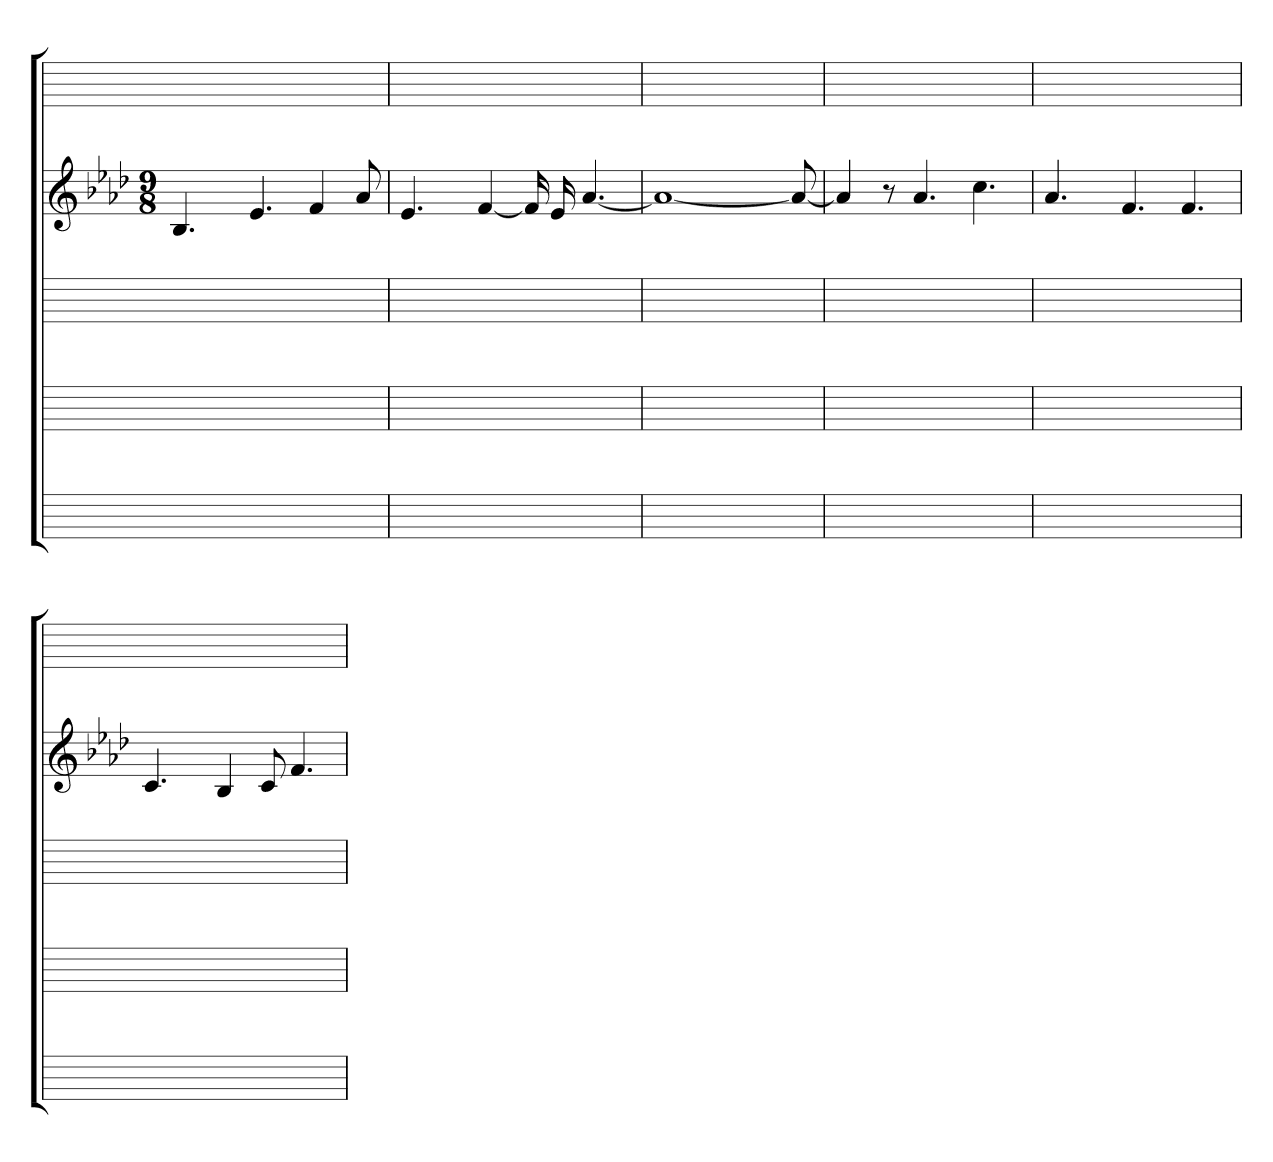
**kern	**kern	**kern	**kern	**kern
*part5	*part4	*part3	*part2	*part1
*staff5	*staff4	*staff3	*staff2	*staff1
*	*	*	*clefG2	*
*	*	*	*k[b-e-a-d-]	*
*	*	*	*M9/8	*
=	=	=	=	=
4ryy	4ryy	4ryy	4.B-	4ryy
2..ryy	2..ryy	2..ryy	.	2..ryy
.	.	.	4.e-	.
.	.	.	4f	.
.	.	.	8a-	.
=	=	=	=	=
4ryy	4ryy	4ryy	4.e-	4ryy
2..ryy	2..ryy	2..ryy	.	2..ryy
.	.	.	[4f	.
.	.	.	16f]	.
.	.	.	16e-	.
.	.	.	[4.a-	.
=	=	=	=	=
4ryy	4ryy	4ryy	1a-_	4ryy
2..ryy	2..ryy	2..ryy	.	2..ryy
.	.	.	8a-_	.
=	=	=	=	=
4ryy	4ryy	4ryy	4a-]	4ryy
2..ryy	2..ryy	2..ryy	8r	2..ryy
.	.	.	4.a-	.
.	.	.	4.cc	.
=	=	=	=	=
4ryy	4ryy	4ryy	4.a-	4ryy
2..ryy	2..ryy	2..ryy	.	2..ryy
.	.	.	4.f	.
.	.	.	4.f	.
=	=	=	=	=
4ryy	4ryy	4ryy	4.c	4ryy
2..ryy	2..ryy	2..ryy	.	2..ryy
.	.	.	4B-	.
.	.	.	8c	.
.	.	.	4.f	.
=	=	=	=	=
*-	*-	*-	*-	*-
